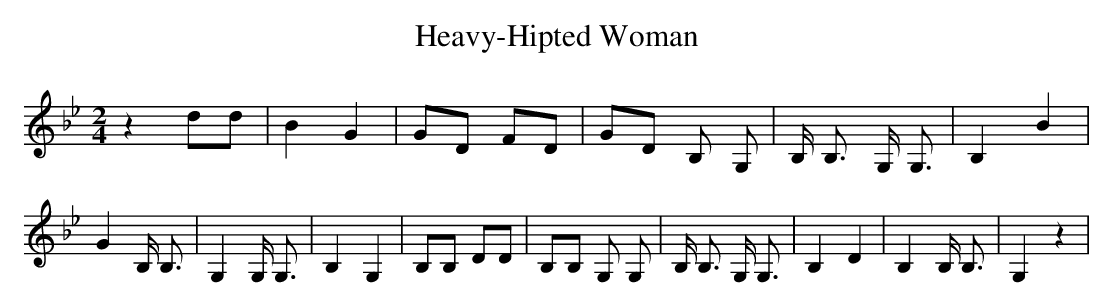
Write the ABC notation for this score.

X:1
T:Heavy-Hipted Woman
M:2/4
L:1/8
K:Bb
 z2 dd| B2 G2| GD FD| GD B, G,| B,/2 B,3/2 G,/2 G,3/2| B,2 B2| G2 B,/2 B,3/2|\
 G,2 G,/2 G,3/2| B,2 G,2| B,B, DD| B,B, G, G,| B,/2 B,3/2 G,/2 G,3/2|\
 B,2 D2| B,2 B,/2 B,3/2| G,2 z2|
